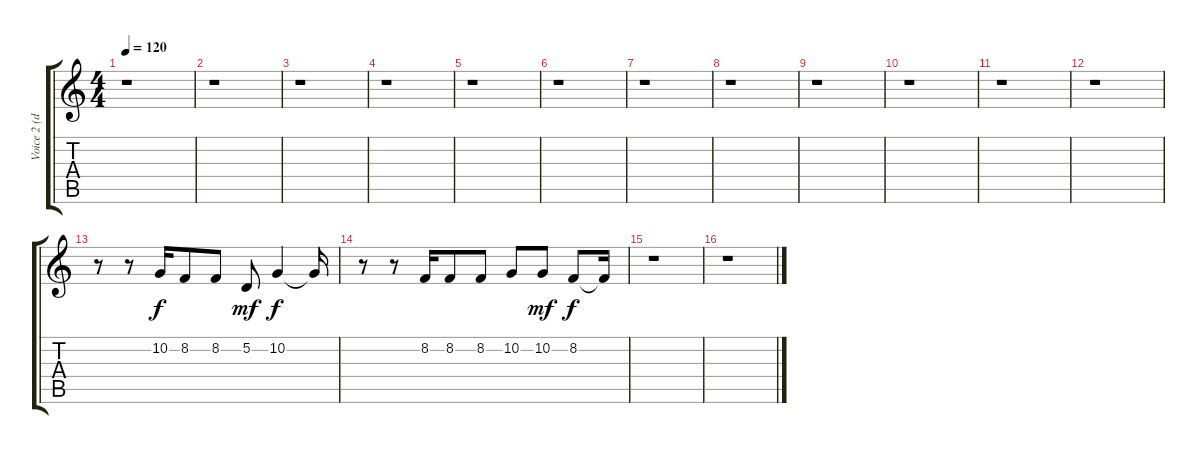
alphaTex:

\track ("Voice 2 (dj)" "Voice 2 (d") {instrument violin}
\staff {score tabs}
\tuning (D4 A3 F3 C3 G2 C2) {hide}
\ts (4 4)
\tempo 120
\clef g2
\ks c
r.1{dy f instrument violin} |
r.1 |
r.1 |
r.1 |
r.1 |
r.1 |
r.1 |
r.1 |
r.1 |
r.1 |
r.1 |
r.1 |
r.8 r.8 10.2.16 8.2.8 8.2.8 5.2.8{dy mf} 10.2.4{dy f} 10.2{t}.16 |
r.8 r.8 8.2.16 8.2.8 8.2.8 10.2.8 10.2.8{dy mf} 8.2.8{dy f} 8.2{t}.16 |
r.1 |
r.1
